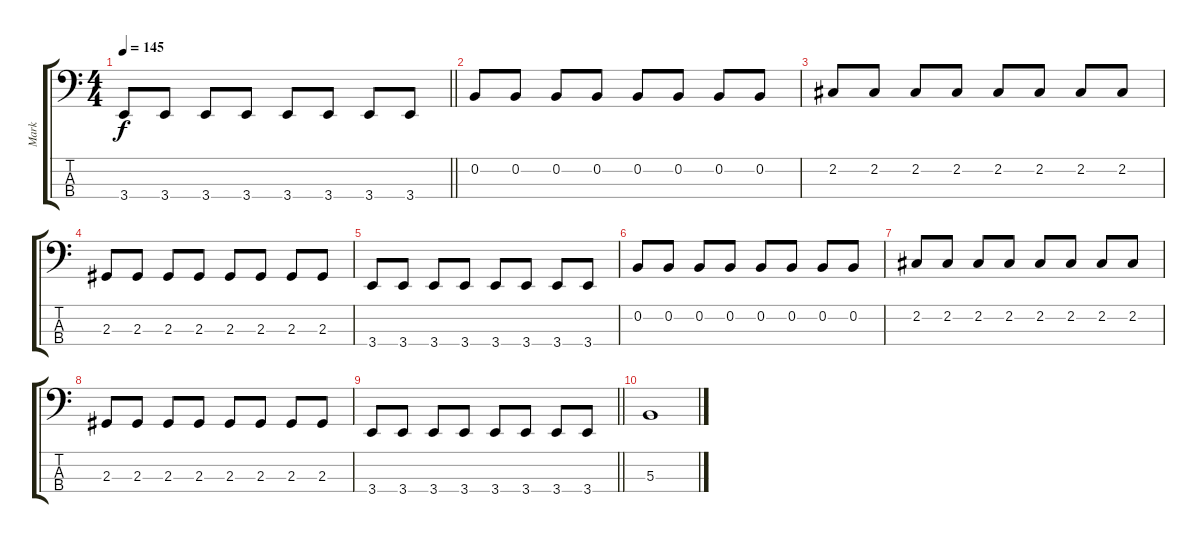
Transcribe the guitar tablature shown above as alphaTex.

\track ("Mark" "Mark") {instrument electricbassfinger}
\staff {score tabs}
\tuning (E2 B1 Gb1 Db1) {hide}
\ts (4 4)
\tempo 145
\clef f4
\barLineRight lightlight
\ks c
3.4.8{dy f} 3.4.8 3.4.8 3.4.8 3.4.8 3.4.8 3.4.8 3.4.8 |
0.2.8 0.2.8 0.2.8 0.2.8 0.2.8 0.2.8 0.2.8 0.2.8 |
2.2.8 2.2.8 2.2.8 2.2.8 2.2.8 2.2.8 2.2.8 2.2.8 |
2.3.8 2.3.8 2.3.8 2.3.8 2.3.8 2.3.8 2.3.8 2.3.8 |
3.4.8 3.4.8 3.4.8 3.4.8 3.4.8 3.4.8 3.4.8 3.4.8 |
0.2.8 0.2.8 0.2.8 0.2.8 0.2.8 0.2.8 0.2.8 0.2.8 |
2.2.8 2.2.8 2.2.8 2.2.8 2.2.8 2.2.8 2.2.8 2.2.8 |
2.3.8 2.3.8 2.3.8 2.3.8 2.3.8 2.3.8 2.3.8 2.3.8 |
\barLineRight lightlight
3.4.8 3.4.8 3.4.8 3.4.8 3.4.8 3.4.8 3.4.8 3.4.8 |
5.3.1
